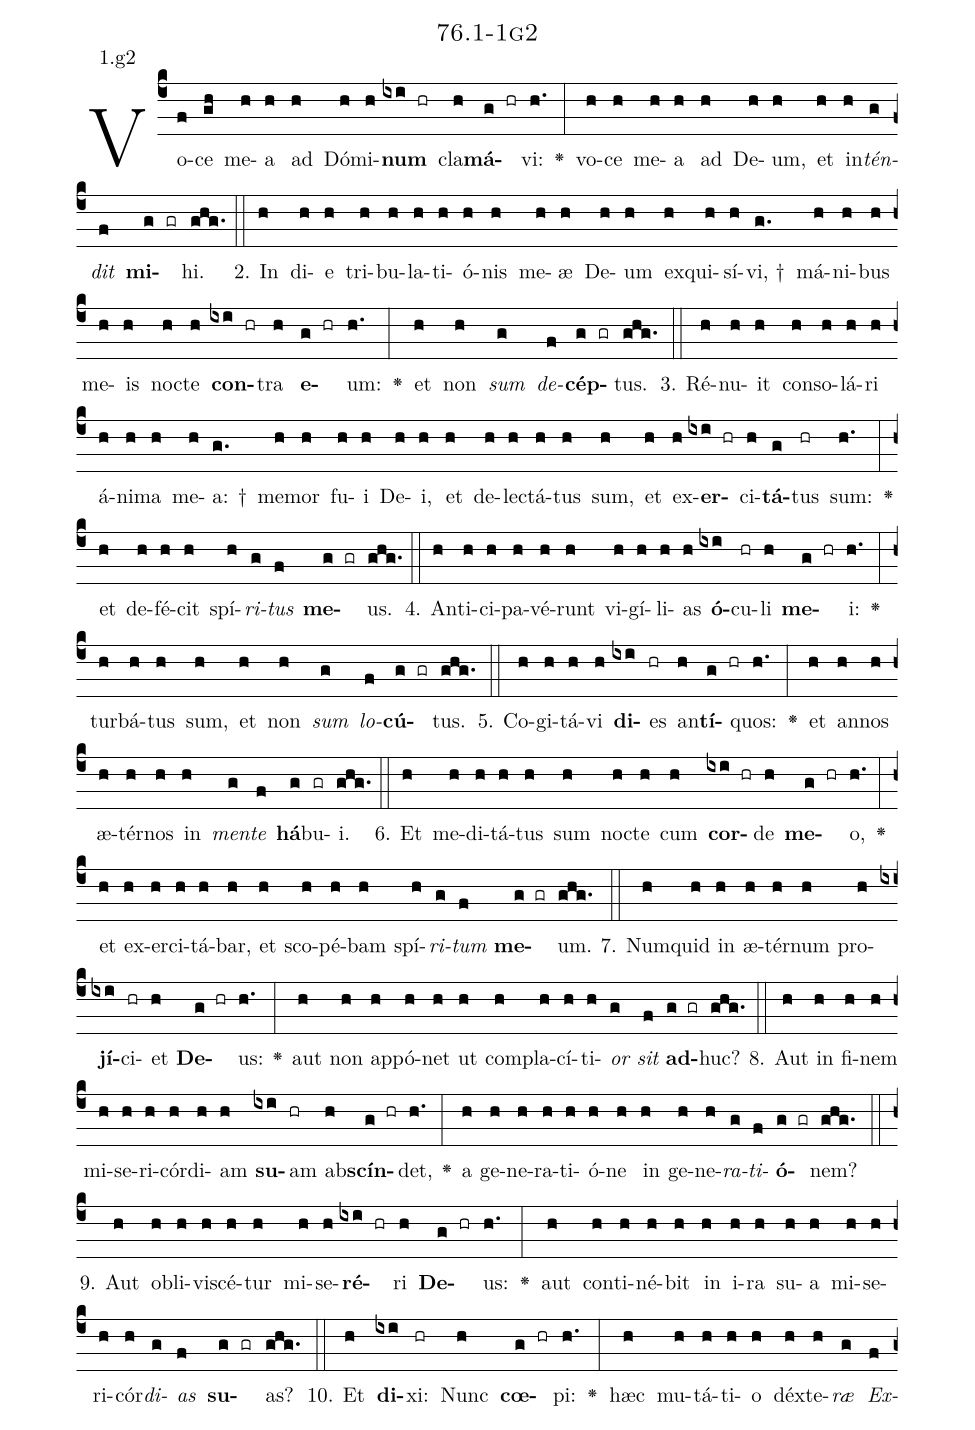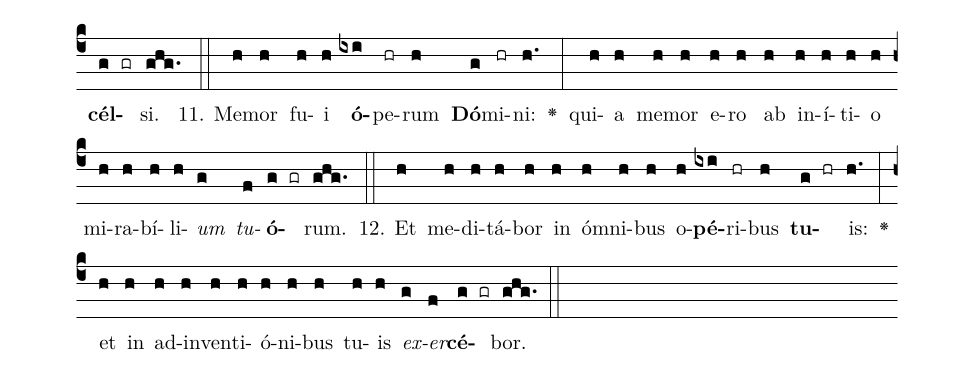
name: 76.1-1g2;
annotation: 1.g2;
%%
(c4)Vo(f)ce(gh) me(h)a(h) ad(h) Dó(h)mi(h)<b>num</b>(ixi hr) cla(h)<b>má</b>(g hr)vi:(h.) <v>\greheightstar</v>(:) vo(h)ce(h) me(h)a(h) ad(h) De(h)um,(h) et(h) in(h)<i>tén</i>(g)<i>dit</i>(f) <b>mi</b>(g gr)hi.(ghg.) (::)
2. In(h) di(h)e(h) tri(h)bu(h)la(h)ti(h)ó(h)nis(h) me(h)æ(h) De(h)um(h) ex(h)qui(h)sí(h)vi, †(g.) má(h)ni(h)bus(h) me(h)is(h) noc(h)te(h) <b>con</b>(ixi hr)tra(h) <b>e</b>(g hr)um:(h.) <v>\greheightstar</v>(:) et(h) non(h) <i>sum</i>(g) <i>de</i>(f)<b>cép</b>(g gr)tus.(ghg.) (::)
3. Ré(h)nu(h)it(h) con(h)so(h)lá(h)ri(h) á(h)ni(h)ma(h) me(h)a: †(g.) me(h)mor(h) fu(h)i(h) De(h)i,(h) et(h) de(h)lec(h)tá(h)tus(h) sum,(h) et(h) ex(h)<b>er</b>(ixi hr)ci(h)<b>tá</b>(g)tus(hr) sum:(h.) <v>\greheightstar</v>(:) et(h) de(h)fé(h)cit(h) spí(h)<i>ri</i>(g)<i>tus</i>(f) <b>me</b>(g gr)us.(ghg.) (::)
4. An(h)ti(h)ci(h)pa(h)vé(h)runt(h) vi(h)gí(h)li(h)as(h) <b>ó</b>(ixi)cu(hr)li(h) <b>me</b>(g hr)i:(h.) <v>\greheightstar</v>(:) tur(h)bá(h)tus(h) sum,(h) et(h) non(h) <i>sum</i>(g) <i>lo</i>(f)<b>cú</b>(g gr)tus.(ghg.) (::)
5. Co(h)gi(h)tá(h)vi(h) <b>di</b>(ixi)es(hr) an(h)<b>tí</b>(g hr)quos:(h.) <v>\greheightstar</v>(:) et(h) an(h)nos(h) æ(h)tér(h)nos(h) in(h) <i>men</i>(g)<i>te</i>(f) <b>há</b>(g)bu(gr)i.(ghg.) (::)
6. Et(h) me(h)di(h)tá(h)tus(h) sum(h) noc(h)te(h) cum(h) <b>cor</b>(ixi hr)de(h) <b>me</b>(g hr)o,(h.) <v>\greheightstar</v>(:) et(h) ex(h)er(h)ci(h)tá(h)bar,(h) et(h) sco(h)pé(h)bam(h) spí(h)<i>ri</i>(g)<i>tum</i>(f) <b>me</b>(g gr)um.(ghg.) (::)
7. Num(h)quid(h) in(h) æ(h)tér(h)num(h) pro(h)<b>jí</b>(ixi)ci(hr)et(h) <b>De</b>(g hr)us:(h.) <v>\greheightstar</v>(:) aut(h) non(h) ap(h)pó(h)net(h) ut(h) com(h)pla(h)cí(h)ti(h)<i>or</i>(g) <i>sit</i>(f) <b>ad</b>(g gr)huc?(ghg.) (::)
8. Aut(h) in(h) fi(h)nem(h) mi(h)se(h)ri(h)cór(h)di(h)am(h) <b>su</b>(ixi)am(hr) ab(h)<b>scín</b>(g hr)det,(h.) <v>\greheightstar</v>(:) a(h) ge(h)ne(h)ra(h)ti(h)ó(h)ne(h) in(h) ge(h)ne(h)<i>ra</i>(g)<i>ti</i>(f)<b>ó</b>(g gr)nem?(ghg.) (::)
9. Aut(h) ob(h)li(h)vi(h)scé(h)tur(h) mi(h)se(h)<b>ré</b>(ixi hr)ri(h) <b>De</b>(g hr)us:(h.) <v>\greheightstar</v>(:) aut(h) con(h)ti(h)né(h)bit(h) in(h) i(h)ra(h) su(h)a(h) mi(h)se(h)ri(h)cór(h)<i>di</i>(g)<i>as</i>(f) <b>su</b>(g gr)as?(ghg.) (::)
10. Et(h) <b>di</b>(ixi)xi:(hr) Nunc(h) <b>cœ</b>(g hr)pi:(h.) <v>\greheightstar</v>(:) hæc(h) mu(h)tá(h)ti(h)o(h) déx(h)te(h)<i>ræ</i>(g) <i>Ex</i>(f)<b>cél</b>(g gr)si.(ghg.) (::)
11. Me(h)mor(h) fu(h)i(h) <b>ó</b>(ixi)pe(hr)rum(h) <b>Dó</b>(g)mi(hr)ni:(h.) <v>\greheightstar</v>(:) qui(h)a(h) me(h)mor(h) e(h)ro(h) ab(h) in(h)í(h)ti(h)o(h) mi(h)ra(h)bí(h)li(h)<i>um</i>(g) <i>tu</i>(f)<b>ó</b>(g gr)rum.(ghg.) (::)
12. Et(h) me(h)di(h)tá(h)bor(h) in(h) óm(h)ni(h)bus(h) o(h)<b>pé</b>(ixi)ri(hr)bus(h) <b>tu</b>(g hr)is:(h.) <v>\greheightstar</v>(:) et(h) in(h) ad(h)in(h)ven(h)ti(h)ó(h)ni(h)bus(h) tu(h)is(h) <i>ex</i>(g)<i>er</i>(f)<b>cé</b>(g gr)bor.(ghg.) (::)
